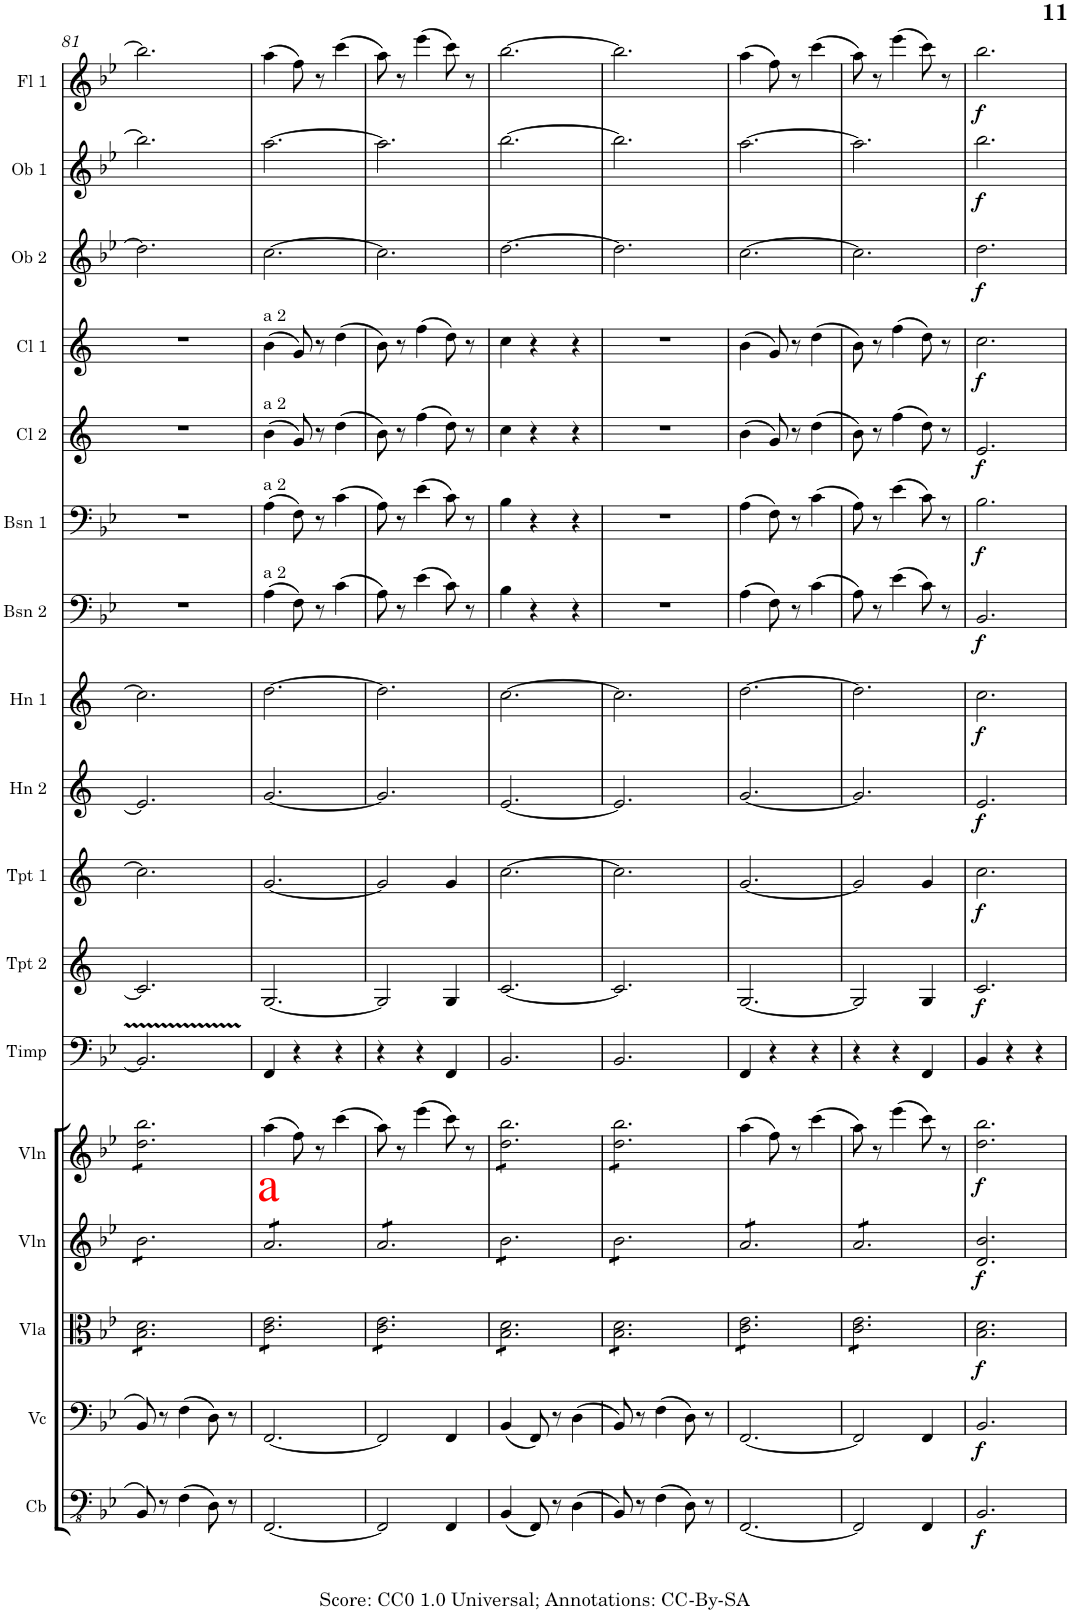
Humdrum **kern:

**kern	**dynam	**kern	**dynam	**kern	**dynam	**kern	**dynam	**kern	**text	**dynam	**kern	**kern	**dynam	**kern	**dynam	**kern	**dynam	**kern	**dynam	**kern	**dynam	**kern	**dynam	**kern	**dynam	**kern	**dynam	**kern	**dynam	**kern	**dynam	**kern	**dynam
*part17	*part17	*part16	*part16	*part15	*part15	*part14	*part14	*part13	*part13	*part13	*part12	*part11	*part11	*part10	*part10	*part9	*part9	*part8	*part8	*part7	*part7	*part6	*part6	*part5	*part5	*part4	*part4	*part3	*part3	*part2	*part2	*part1	*part1
*staff17	*staff17	*staff16	*staff16	*staff15	*staff15	*staff14	*staff14	*staff13	*staff13	*staff13	*staff12	*staff11	*staff11	*staff10	*staff10	*staff9	*staff9	*staff8	*staff8	*staff7	*staff7	*staff6	*staff6	*staff5	*staff5	*staff4	*staff4	*staff3	*staff3	*staff2	*staff2	*staff1	*staff1
*I"Contrabass	*	*I"Violoncello	*	*I"Viola	*	*I"Violin	*	*I"Violin	*	*	*I"Timpani	*I"Bb Trumpet 2	*	*I"Bb Trumpet 1	*	*I"Bb (basso) Horn 2	*	*I"Bb (basso) Horn 1	*	*I"Bassoon 2	*	*I"Bassoon 1	*	*I"Bb Clarinet 2	*	*I"Bb Clarinet 1	*	*I"Oboe 2	*	*I"Oboe 1	*	*I"Flute 1	*
*I'Cb	*	*I'Vc	*	*I'Vla	*	*I'Vln	*	*I'Vln	*	*	*I'Timp	*I'Tpt 2	*	*I'Tpt 1	*	*I'Hn 2	*	*I'Hn 1	*	*I'Bsn 2	*	*I'Bsn 1	*	*I'Cl 2	*	*I'Cl 1	*	*I'Ob 2	*	*I'Ob 1	*	*I'Fl 1	*
!!LO:PB:g=z
*clefFv4	*	*clefF4	*	*clefC3	*	*clefG2	*	*clefG2	*	*	*clefF4	*clefG2	*	*clefG2	*	*clefG2	*	*clefG2	*	*clefF4	*	*clefF4	*	*clefG2	*	*clefG2	*	*clefG2	*	*clefG2	*	*clefG2	*
*	*	*	*	*	*	*	*	*	*	*	*	*Trd1c2	*	*Trd1c2	*	*Trd8c14	*	*Trd8c14	*	*	*	*	*	*Trd1c2	*	*Trd1c2	*	*	*	*	*	*	*
*k[b-e-]	*	*k[b-e-]	*	*k[b-e-]	*	*k[b-e-]	*	*k[b-e-]	*	*	*k[b-e-]	*k[]	*	*k[]	*	*k[]	*	*k[]	*	*k[b-e-]	*	*k[b-e-]	*	*k[]	*	*k[]	*	*k[b-e-]	*	*k[b-e-]	*	*k[b-e-]	*
*M3/4	*	*M3/4	*	*M3/4	*	*M3/4	*	*M3/4	*	*	*M3/4	*M3/4	*	*M3/4	*	*M3/4	*	*M3/4	*	*M3/4	*	*M3/4	*	*M3/4	*	*M3/4	*	*M3/4	*	*M3/4	*	*M3/4	*
=81	=81	=81	=81	=81	=81	=81	=81	=81	=81	=81	=81	=81	=81	=81	=81	=81	=81	=81	=81	=81	=81	=81	=81	=81	=81	=81	=81	=81	=81	=81	=81	=81	=81
*	*	*	*	*tremolo	*	*	*	*	*	*	*	*	*	*	*	*	*	*	*	*	*	*	*	*	*	*	*	*	*	*	*	*	*
*	*	*	*	*	*	*tremolo	*	*	*	*	*	*	*	*	*	*	*	*	*	*	*	*	*	*	*	*	*	*	*	*	*	*	*
*	*	*	*	*	*	*	*	*tremolo	*	*	*	*	*	*	*	*	*	*	*	*	*	*	*	*	*	*	*	*	*	*	*	*	*
8BBB-/	.	8BB-/	.	8B-\ 8d\L	.	8b-\L	.	8dd\ 8bb-\L	.	.	2.BB-/]	2.c/]	.	2.cc\]	.	2.e/]	.	2.cc\]	.	2.r	.	2.r	.	2.r	.	2.r	.	2.dd\]	.	2.bb-\]	.	2.bb-\]	.
8r	.	8r	.	8B-\ 8d\	.	8b-\	.	8dd\ 8bb-\	.	.	.	.	.	.	.	.	.	.	.	.	.	.	.	.	.	.	.	.	.	.	.	.	.
(4FF\	.	(4F\	.	8B-\ 8d\	.	8b-\	.	8dd\ 8bb-\	.	.	.	.	.	.	.	.	.	.	.	.	.	.	.	.	.	.	.	.	.	.	.	.	.
.	.	.	.	8B-\ 8d\	.	8b-\	.	8dd\ 8bb-\	.	.	.	.	.	.	.	.	.	.	.	.	.	.	.	.	.	.	.	.	.	.	.	.	.
8DD\)	.	8D\)	.	8B-\ 8d\	.	8b-\	.	8dd\ 8bb-\	.	.	.	.	.	.	.	.	.	.	.	.	.	.	.	.	.	.	.	.	.	.	.	.	.
8r	.	8r	.	8B-\ 8d\J	.	8b-\J	.	8dd\ 8bb-\J	.	.	.	.	.	.	.	.	.	.	.	.	.	.	.	.	.	.	.	.	.	.	.	.	.
*	*	*	*	*	*	*	*	*Xtremolo	*	*	*	*	*	*	*	*	*	*	*	*	*	*	*	*	*	*	*	*	*	*	*	*	*
=82	=82	=82	=82	=82	=82	=82	=82	=82	=82	=82	=82	=82	=82	=82	=82	=82	=82	=82	=82	=82	=82	=82	=82	=82	=82	=82	=82	=82	=82	=82	=82	=82	=82
!	!	!	!	!	!	!	!	!	!	!	!	!	!	!	!	!	!	!	!	!	!	!	!	!	!	!LO:TX:a:t=a 2	!	!	!	!	!	!	!
!	!	!	!	!	!	!	!	!	!	!	!	!	!	!	!	!	!	!	!	!	!	!	!	!LO:TX:a:t=a 2	!	!	!	!	!	!	!	!	!
!	!	!	!	!	!	!	!	!	!	!	!	!	!	!	!	!	!	!	!	!	!	!LO:TX:a:t=a 2	!	!	!	!	!	!	!	!	!	!	!
!	!	!	!	!	!	!	!	!	!	!	!	!	!	!	!	!	!	!	!	!LO:TX:a:t=a 2	!	!	!	!	!	!	!	!	!	!	!	!	!
!	!	!	!	!	!	!	!	!	!LO:LY:b:color=#FF0000	!	!	!	!	!	!	!	!	!	!	!	!	!	!	!	!	!	!	!	!	!	!	!	!
[2.FFF/	.	[2.FF/	.	8c\ 8e-\L	.	8a/L	.	(4aa\	a	.	4FF/	[2.G/	.	[2.g/	.	[2.g/	.	[2.dd\	.	(4A\	.	(4A\	.	(4b\	.	(4b\	.	[2.cc\	.	[2.aa\	.	(4aa\	.
.	.	.	.	8c\ 8e-\	.	8a/	.	.	.	.	.	.	.	.	.	.	.	.	.	.	.	.	.	.	.	.	.	.	.	.	.	.	.
.	.	.	.	8c\ 8e-\	.	8a/	.	8ff\)	.	.	4r	.	.	.	.	.	.	.	.	8F\)	.	8F\)	.	8g/)	.	8g/)	.	.	.	.	.	8ff\)	.
.	.	.	.	8c\ 8e-\	.	8a/	.	8r	.	.	.	.	.	.	.	.	.	.	.	8r	.	8r	.	8r	.	8r	.	.	.	.	.	8r	.
.	.	.	.	8c\ 8e-\	.	8a/	.	(4ccc\	.	.	4r	.	.	.	.	.	.	.	.	(4c\	.	(4c\	.	(4dd\	.	(4dd\	.	.	.	.	.	(4ccc\	.
.	.	.	.	8c\ 8e-\J	.	8a/J	.	.	.	.	.	.	.	.	.	.	.	.	.	.	.	.	.	.	.	.	.	.	.	.	.	.	.
=83	=83	=83	=83	=83	=83	=83	=83	=83	=83	=83	=83	=83	=83	=83	=83	=83	=83	=83	=83	=83	=83	=83	=83	=83	=83	=83	=83	=83	=83	=83	=83	=83	=83
2FFF/]	.	2FF/]	.	8c\ 8e-\L	.	8a/L	.	8aa\)	.	.	4r	2G/]	.	2g/]	.	2.g/]	.	2.dd\]	.	8A\)	.	8A\)	.	8b\)	.	8b\)	.	2.cc\]	.	2.aa\]	.	8aa\)	.
.	.	.	.	8c\ 8e-\	.	8a/	.	8r	.	.	.	.	.	.	.	.	.	.	.	8r	.	8r	.	8r	.	8r	.	.	.	.	.	8r	.
.	.	.	.	8c\ 8e-\	.	8a/	.	(4eee-\	.	.	4r	.	.	.	.	.	.	.	.	(4e-\	.	(4e-\	.	(4ff\	.	(4ff\	.	.	.	.	.	(4eee-\	.
.	.	.	.	8c\ 8e-\	.	8a/	.	.	.	.	.	.	.	.	.	.	.	.	.	.	.	.	.	.	.	.	.	.	.	.	.	.	.
4FFF/	.	4FF/	.	8c\ 8e-\	.	8a/	.	8ccc\)	.	.	4FF/	4G/	.	4g/	.	.	.	.	.	8c\)	.	8c\)	.	8dd\)	.	8dd\)	.	.	.	.	.	8ccc\)	.
.	.	.	.	8c\ 8e-\J	.	8a/J	.	8r	.	.	.	.	.	.	.	.	.	.	.	8r	.	8r	.	8r	.	8r	.	.	.	.	.	8r	.
=84	=84	=84	=84	=84	=84	=84	=84	=84	=84	=84	=84	=84	=84	=84	=84	=84	=84	=84	=84	=84	=84	=84	=84	=84	=84	=84	=84	=84	=84	=84	=84	=84	=84
*	*	*	*	*	*	*	*	*tremolo	*	*	*	*	*	*	*	*	*	*	*	*	*	*	*	*	*	*	*	*	*	*	*	*	*
(4BBB-/	.	(4BB-/	.	8B-\ 8d\L	.	8b-\L	.	8dd\ 8bb-\L	.	.	2.BB-/	[2.c/	.	[2.cc\	.	[2.e/	.	[2.cc\	.	4B-\	.	4B-\	.	4cc\	.	4cc\	.	[2.dd\	.	[2.bb-\	.	[2.bb-\	.
.	.	.	.	8B-\ 8d\	.	8b-\	.	8dd\ 8bb-\	.	.	.	.	.	.	.	.	.	.	.	.	.	.	.	.	.	.	.	.	.	.	.	.	.
8FFF/)	.	8FF/)	.	8B-\ 8d\	.	8b-\	.	8dd\ 8bb-\	.	.	.	.	.	.	.	.	.	.	.	4r	.	4r	.	4r	.	4r	.	.	.	.	.	.	.
8r	.	8r	.	8B-\ 8d\	.	8b-\	.	8dd\ 8bb-\	.	.	.	.	.	.	.	.	.	.	.	.	.	.	.	.	.	.	.	.	.	.	.	.	.
(4DD\	.	(4D\	.	8B-\ 8d\	.	8b-\	.	8dd\ 8bb-\	.	.	.	.	.	.	.	.	.	.	.	4r	.	4r	.	4r	.	4r	.	.	.	.	.	.	.
.	.	.	.	8B-\ 8d\J	.	8b-\J	.	8dd\ 8bb-\J	.	.	.	.	.	.	.	.	.	.	.	.	.	.	.	.	.	.	.	.	.	.	.	.	.
=85	=85	=85	=85	=85	=85	=85	=85	=85	=85	=85	=85	=85	=85	=85	=85	=85	=85	=85	=85	=85	=85	=85	=85	=85	=85	=85	=85	=85	=85	=85	=85	=85	=85
8BBB-/)	.	8BB-/)	.	8B-\ 8d\L	.	8b-\L	.	8dd\ 8bb-\L	.	.	2.BB-/	2.c/]	.	2.cc\]	.	2.e/]	.	2.cc\]	.	2.r	.	2.r	.	2.r	.	2.r	.	2.dd\]	.	2.bb-\]	.	2.bb-\]	.
8r	.	8r	.	8B-\ 8d\	.	8b-\	.	8dd\ 8bb-\	.	.	.	.	.	.	.	.	.	.	.	.	.	.	.	.	.	.	.	.	.	.	.	.	.
(4FF\	.	(4F\	.	8B-\ 8d\	.	8b-\	.	8dd\ 8bb-\	.	.	.	.	.	.	.	.	.	.	.	.	.	.	.	.	.	.	.	.	.	.	.	.	.
.	.	.	.	8B-\ 8d\	.	8b-\	.	8dd\ 8bb-\	.	.	.	.	.	.	.	.	.	.	.	.	.	.	.	.	.	.	.	.	.	.	.	.	.
8DD\)	.	8D\)	.	8B-\ 8d\	.	8b-\	.	8dd\ 8bb-\	.	.	.	.	.	.	.	.	.	.	.	.	.	.	.	.	.	.	.	.	.	.	.	.	.
8r	.	8r	.	8B-\ 8d\J	.	8b-\J	.	8dd\ 8bb-\J	.	.	.	.	.	.	.	.	.	.	.	.	.	.	.	.	.	.	.	.	.	.	.	.	.
*	*	*	*	*	*	*	*	*Xtremolo	*	*	*	*	*	*	*	*	*	*	*	*	*	*	*	*	*	*	*	*	*	*	*	*	*
=86	=86	=86	=86	=86	=86	=86	=86	=86	=86	=86	=86	=86	=86	=86	=86	=86	=86	=86	=86	=86	=86	=86	=86	=86	=86	=86	=86	=86	=86	=86	=86	=86	=86
[2.FFF/	.	[2.FF/	.	8c\ 8e-\L	.	8a/L	.	(4aa\	.	.	4FF/	[2.G/	.	[2.g/	.	[2.g/	.	[2.dd\	.	(4A\	.	(4A\	.	(4b\	.	(4b\	.	[2.cc\	.	[2.aa\	.	(4aa\	.
.	.	.	.	8c\ 8e-\	.	8a/	.	.	.	.	.	.	.	.	.	.	.	.	.	.	.	.	.	.	.	.	.	.	.	.	.	.	.
.	.	.	.	8c\ 8e-\	.	8a/	.	8ff\)	.	.	4r	.	.	.	.	.	.	.	.	8F\)	.	8F\)	.	8g/)	.	8g/)	.	.	.	.	.	8ff\)	.
.	.	.	.	8c\ 8e-\	.	8a/	.	8r	.	.	.	.	.	.	.	.	.	.	.	8r	.	8r	.	8r	.	8r	.	.	.	.	.	8r	.
.	.	.	.	8c\ 8e-\	.	8a/	.	(4ccc\	.	.	4r	.	.	.	.	.	.	.	.	(4c\	.	(4c\	.	(4dd\	.	(4dd\	.	.	.	.	.	(4ccc\	.
.	.	.	.	8c\ 8e-\J	.	8a/J	.	.	.	.	.	.	.	.	.	.	.	.	.	.	.	.	.	.	.	.	.	.	.	.	.	.	.
=87	=87	=87	=87	=87	=87	=87	=87	=87	=87	=87	=87	=87	=87	=87	=87	=87	=87	=87	=87	=87	=87	=87	=87	=87	=87	=87	=87	=87	=87	=87	=87	=87	=87
2FFF/]	.	2FF/]	.	8c\ 8e-\L	.	8a/L	.	8aa\)	.	.	4r	2G/]	.	2g/]	.	2.g/]	.	2.dd\]	.	8A\)	.	8A\)	.	8b\)	.	8b\)	.	2.cc\]	.	2.aa\]	.	8aa\)	.
.	.	.	.	8c\ 8e-\	.	8a/	.	8r	.	.	.	.	.	.	.	.	.	.	.	8r	.	8r	.	8r	.	8r	.	.	.	.	.	8r	.
.	.	.	.	8c\ 8e-\	.	8a/	.	(4eee-\	.	.	4r	.	.	.	.	.	.	.	.	(4e-\	.	(4e-\	.	(4ff\	.	(4ff\	.	.	.	.	.	(4eee-\	.
.	.	.	.	8c\ 8e-\	.	8a/	.	.	.	.	.	.	.	.	.	.	.	.	.	.	.	.	.	.	.	.	.	.	.	.	.	.	.
4FFF/	.	4FF/	.	8c\ 8e-\	.	8a/	.	8ccc\)	.	.	4FF/	4G/	.	4g/	.	.	.	.	.	8c\)	.	8c\)	.	8dd\)	.	8dd\)	.	.	.	.	.	8ccc\)	.
.	.	.	.	8c\ 8e-\J	.	8a/J	.	8r	.	.	.	.	.	.	.	.	.	.	.	8r	.	8r	.	8r	.	8r	.	.	.	.	.	8r	.
*	*	*	*	*	*	*Xtremolo	*	*	*	*	*	*	*	*	*	*	*	*	*	*	*	*	*	*	*	*	*	*	*	*	*	*	*
*	*	*	*	*Xtremolo	*	*	*	*	*	*	*	*	*	*	*	*	*	*	*	*	*	*	*	*	*	*	*	*	*	*	*	*	*
=88	=88	=88	=88	=88	=88	=88	=88	=88	=88	=88	=88	=88	=88	=88	=88	=88	=88	=88	=88	=88	=88	=88	=88	=88	=88	=88	=88	=88	=88	=88	=88	=88	=88
!	!LO:DY:b	!	!LO:DY:b	!	!LO:DY:b	!	!LO:DY:b	!	!	!LO:DY:b	!	!	!LO:DY:b	!	!LO:DY:b	!	!LO:DY:b	!	!LO:DY:b	!	!LO:DY:b	!	!LO:DY:b	!	!LO:DY:b	!	!LO:DY:b	!	!LO:DY:b	!	!LO:DY:b	!	!LO:DY:b
2.BBB-/	f	2.BB-/	f	2.B-\ 2.d\	f	2.d/ 2.b-/	f	2.dd\ 2.bb-\	.	f	4BB-/	2.c/	f	2.cc\	f	2.e/	f	2.cc\	f	2.BB-/	f	2.B-\	f	2.e/	f	2.cc\	f	2.dd\	f	2.bb-\	f	2.bb-\	f
.	.	.	.	.	.	.	.	.	.	.	4r	.	.	.	.	.	.	.	.	.	.	.	.	.	.	.	.	.	.	.	.	.	.
.	.	.	.	.	.	.	.	.	.	.	4r	.	.	.	.	.	.	.	.	.	.	.	.	.	.	.	.	.	.	.	.	.	.
=	=	=	=	=	=	=	=	=	=	=	=	=	=	=	=	=	=	=	=	=	=	=	=	=	=	=	=	=	=	=	=	=	=
*-	*-	*-	*-	*-	*-	*-	*-	*-	*-	*-	*-	*-	*-	*-	*-	*-	*-	*-	*-	*-	*-	*-	*-	*-	*-	*-	*-	*-	*-	*-	*-	*-	*-
